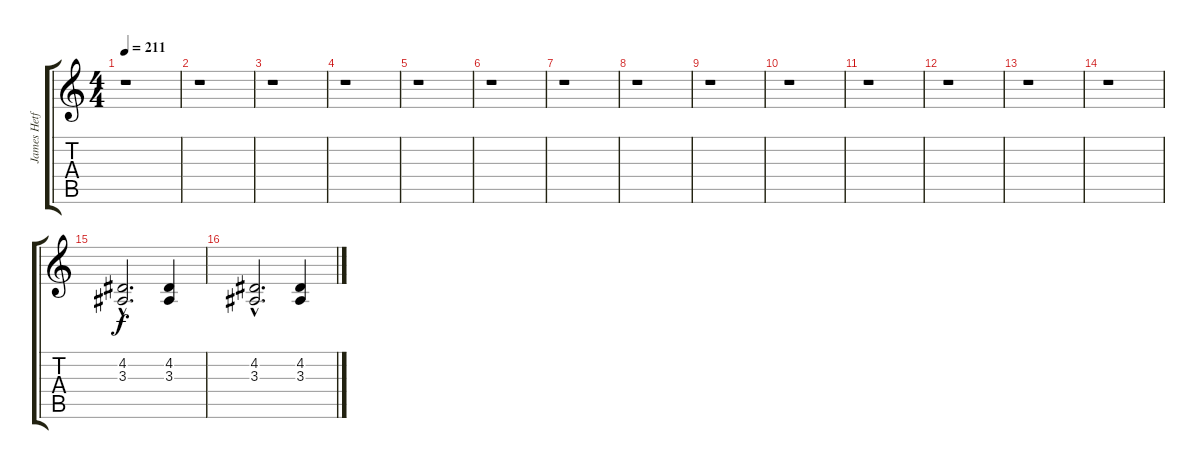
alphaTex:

\track ("James Hetfield (Vocals)" "James Hetf") {instrument voiceoohs}
\staff {score tabs}
\tuning (E4 B3 G3 D3 A2 E2) {hide}
\ts (4 4)
\tempo 211
\clef g2
\ks c
r.1{dy f} |
r.1 |
r.1 |
r.1 |
r.1 |
r.1 |
r.1 |
r.1 |
r.1 |
r.1 |
r.1 |
r.1 |
r.1 |
r.1 |
(4.2{hac} 3.3{hac}).2{d} (4.2 3.3).4 |
(4.2{hac} 3.3{hac}).2{d} (4.2 3.3).4
